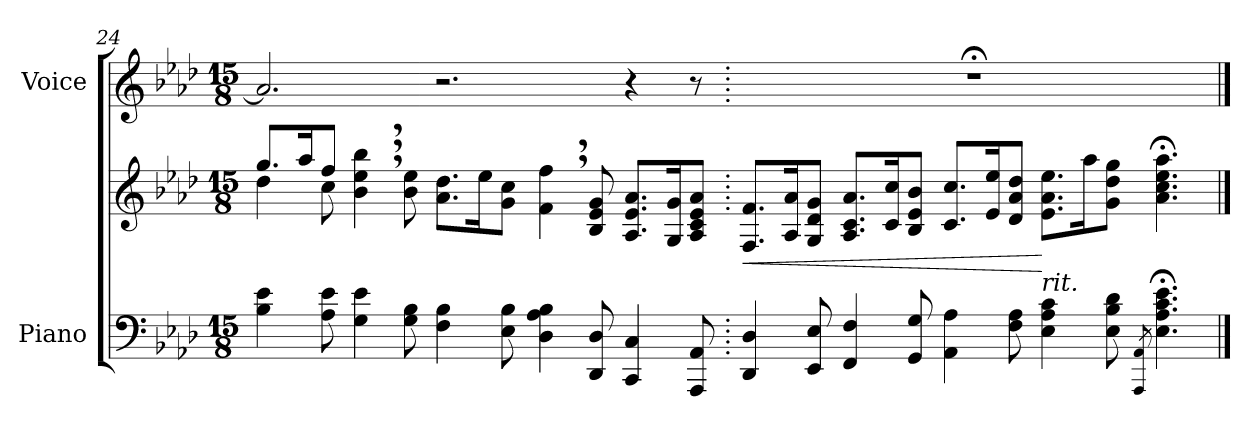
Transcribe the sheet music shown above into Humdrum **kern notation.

**kern	**kern	**dynam	**kern
*part2	*part2	*part2	*part1
*staff3	*staff2	*staff2/3	*staff1
*I"Piano	*	*	*I"Voice
*I'Pno	*	*	*
!!LO:LB:g=z
*clefF4	*clefG2	*	*clefG2
*k[b-e-a-d-]	*k[b-e-a-d-]	*	*k[b-e-a-d-]
*M15/8	*M15/8	*	*M15/8
=24	=24	=24	=24
*	*^	*	*
4B-\ 4e-\	8.gg/L	4dd-\	.	2.a-/]
.	16aa-/K	.	.	.
8A-\ 8e-\	8ff/J	8cc\	.	.
4G\ 4e-\	4b-\, 4ee-\, 4bb-\,	1.ryy	.	.
8G\ 8B-\	8b-\ 8ee-\	.	.	.
4F\ 4B-\	8.a-\ 8.dd-\L	.	.	2.r
.	16ee-\K	.	.	.
8E-\ 8B-\	8g\ 8cc\J	.	.	.
4D-\ 4A-\ 4B-\	4f\, 4ff\,	.	.	.
8DD-/ 8D-/	8B-/ 8e-/ 8g/	.	.	.
4CC/ 4C/	8.A-/ 8.e-/ 8.a-/L	.	.	4r
.	16G/ 16g/K	.	.	.
8AAA-/ 8AA-/	8A-/ 8c/ 8e-/ 8a-/J	.	.	8r
*	*v	*v	*	*
=25.	=25.	=25.	=25.
!	!	!LO:HP:b	!
4DD-/ 4D-/	8.F/ 8.f/L	<	1...r;<
.	16A-/ 16a-/K	.	.
8EE-/ 8E-/	8G/ 8d-/ 8g/J	.	.
4FF/ 4F/	8.A-/ 8.c/ 8.a-/L	.	.
.	16c/ 16cc/K	.	.
8GG/ 8G/	8B-/ 8e-/ 8b-/J	.	.
4AA-\ 4A-\	8.c/ 8.cc/L	.	.
.	16e-/ 16ee-/K	.	.
8F\ 8A-\	8d-/ 8a-/ 8dd-/J	.	.
!	!LO:TX:b:i:t=rit.	!	!
4E-\ 4A-\ 4c\	8.e-\ 8.a-\ 8.ee-\L	[	.
.	16aa-\K	.	.
8E-\ 8B-\ 8d-\	8g\ 8dd-\ 8gg\J	.	.
8qAAA-/ 8qAA-/	.	.	.
4.E-\;< 4.A-\;< 4.c\;< 4.e-\;<	4.a-\;< 4.cc\;< 4.ee-\;< 4.aa-\;<	.	.
==	==	==	==
*-	*-	*-	*-
